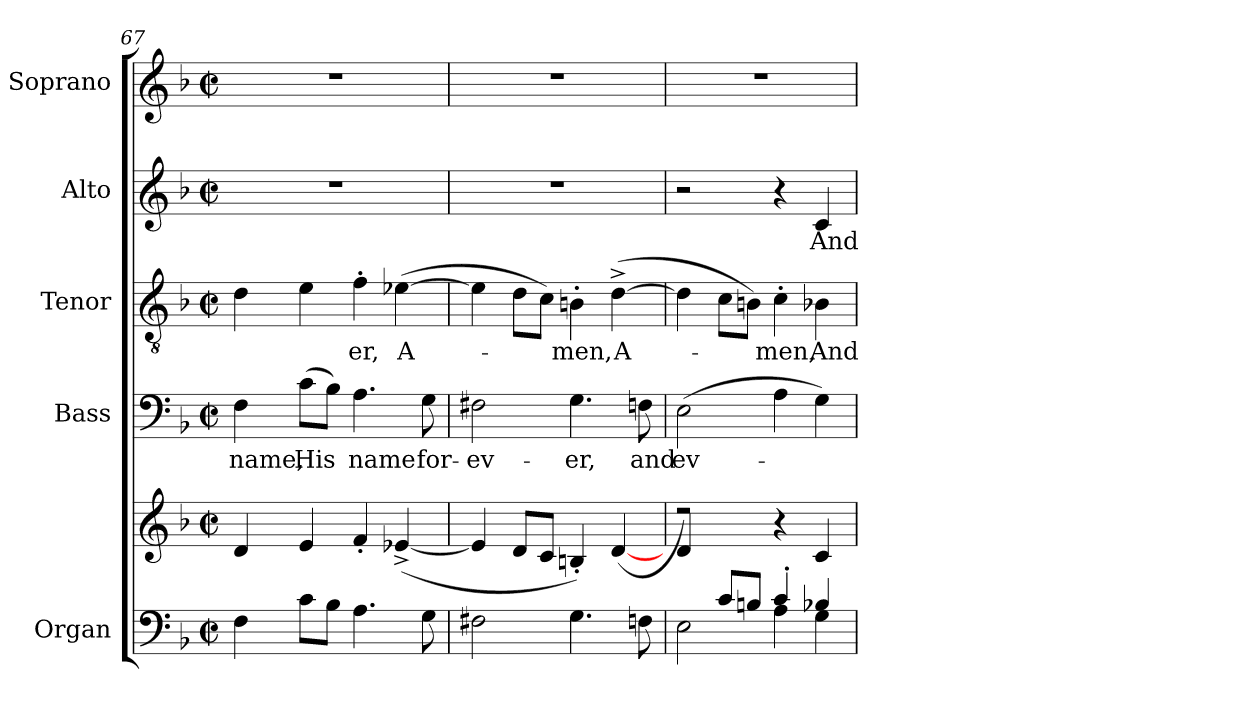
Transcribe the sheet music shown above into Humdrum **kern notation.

**kern	**kern	**kern	**text	**kern	**text	**kern	**text	**kern
*part5	*part5	*part4	*part4	*part3	*part3	*part2	*part2	*part1
*staff6	*staff5	*staff4	*staff4	*staff3	*staff3	*staff2	*staff2	*staff1
*I"Organ	*	*I"Bass	*	*I"Tenor	*	*I"Alto	*	*I"Soprano
*I'Org.	*	*I'B.	*	*I'T.	*	*I'A.	*	*I'S.
*clefF4	*clefG2	*clefF4	*	*clefGv2	*	*clefG2	*	*clefG2
*	*	*	*	*ITrd7c12	*	*	*	*
*k[b-]	*k[b-]	*k[b-]	*	*k[b-]	*	*k[b-]	*	*k[b-]
*F:	*F:	*F:	*	*F:	*	*F:	*	*F:
*M2/2	*M2/2	*M2/2	*	*M2/2	*	*M2/2	*	*M2/2
*met(c|)	*met(c|)	*met(c|)	*	*met(c|)	*	*met(c|)	*	*met(c|)
=67	=67	=67	=67	=67	=67	=67	=67	=67
!	!	!	!LO:LY:b:color=#000000	!	!	!	!	!
4Fi\	4di/	4Fi\	name,	4Di\	.	1r	.	1r
!	!	!	!LO:LY:b:color=#000000	!	!	!	!	!
8ci\L	4ei/	(8ci\L	His	4Ei\	.	.	.	.
8B-i\J	.	8B-i\J)	.	.	.	.	.	.
!	!	!	!LO:LY:b:color=#000000	!	!	!	!	!
!	!	!	!	!	!LO:LY:b:color=#000000	!	!	!
4.Ai\	4f'i/	4.Ai\	name	4F'i\	-er,	.	.	.
!	!	!	!	!	!LO:LY:b:color=#000000	!	!	!
.	([4e-X^i/	.	.	([4E-Xi\	A-	.	.	.
!	!	!	!LO:LY:b:color=#000000	!	!	!	!	!
8Gi\	.	8Gi\	for-	.	.	.	.	.
=68	=68	=68	=68	=68	=68	=68	=68	=68
!	!	!	!LO:LY:b:color=#000000	!	!	!	!	!
2F#Xi\	4e-i/]	2F#Xi\	-ev-	4E-i\]	.	1r	.	1r
.	8di/L	.	.	8Di\L	.	.	.	.
.	8ci/J	.	.	8Ci\J)	.	.	.	.
!	!	!	!LO:LY:b:color=#000000	!	!	!	!	!
!	!	!	!	!	!LO:LY:b:color=#000000	!	!	!
4.Gi\	4Bn'i/)	4.Gi\	-er,	4BBn'i\	-men,	.	.	.
!	!	!	!	!	!LO:LY:b:color=#000000	!	!	!
.	([4di/	.	.	([4D^i\	A-	.	.	.
!	!	!	!LO:LY:b:color=#000000	!	!	!	!	!
8Fni\	.	8Fni\	and	.	.	.	.	.
=69	=69	=69	=69	=69	=69	=69	=69	=69
*^	*^	*	*	*	*	*	*	*
!	!	!	!	!	!LO:LY:b:color=#000000	!	!	!	!	!
4ryy	2Ei\	2r)	4di/	(2Ei\	ev-	4Di\]	.	2r	.	1r
8ci/L	.	.	2.ryy	.	.	8Ci\L	.	.	.	.
8Bni/J	.	.	.	.	.	8BBni\J)	.	.	.	.
!	!	!	!	!	!	!	!LO:LY:b:color=#000000	!	!	!
4c'i/	4Ai\	4r	.	4Ai\	.	4C'i\	-men,	4r	.	.
!	!	!	!	!	!	!	!LO:LY:b:color=#000000	!	!	!
!	!	!	!	!	!	!	!	!	!LO:LY:b:color=#000000	!
4B-Xi/	4Gi\	4ci/	.	4Gi\)	.	4BB-Xi\	And	4ci/	And	.
*v	*v	*	*	*	*	*	*	*	*	*
*	*v	*v	*	*	*	*	*	*	*
=	=	=	=	=	=	=	=	=
*-	*-	*-	*-	*-	*-	*-	*-	*-
